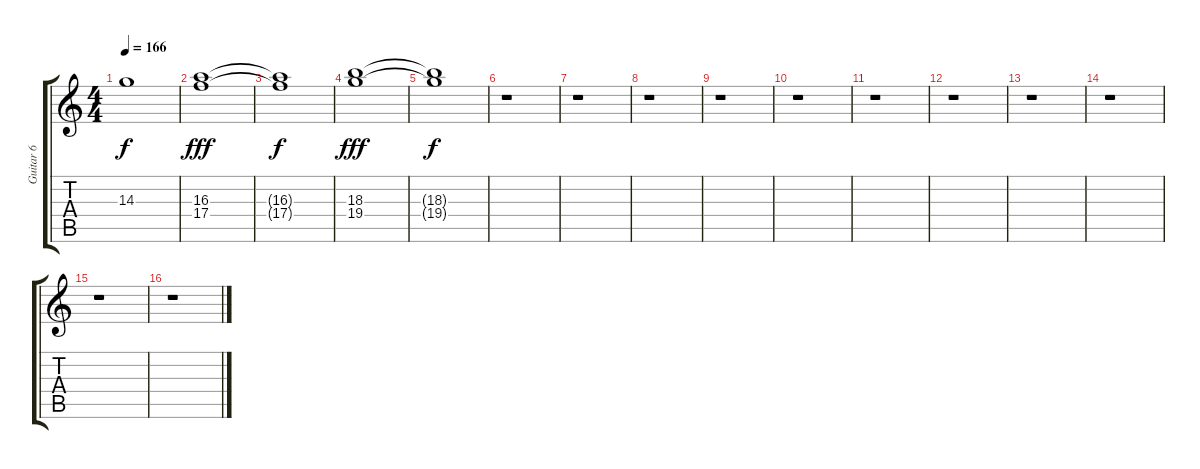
\track ("Guitar 6" "Guitar 6") {instrument distortionguitar}
\staff {score tabs}
\tuning (D4 A3 F3 C3 G2 C2) {hide}
\ts (4 4)
\tempo 166
\clef g2
\ks c
14.3{t}.1{dy f} |
(16.3 17.4).1{dy fff} |
(16.3{t} 17.4{t}).1{dy f} |
(18.3 19.4).1{dy fff} |
(18.3{t} 19.4{t}).1{dy f} |
r.1 |
r.1 |
r.1 |
r.1 |
r.1 |
r.1 |
r.1 |
r.1 |
r.1 |
r.1 |
r.1
